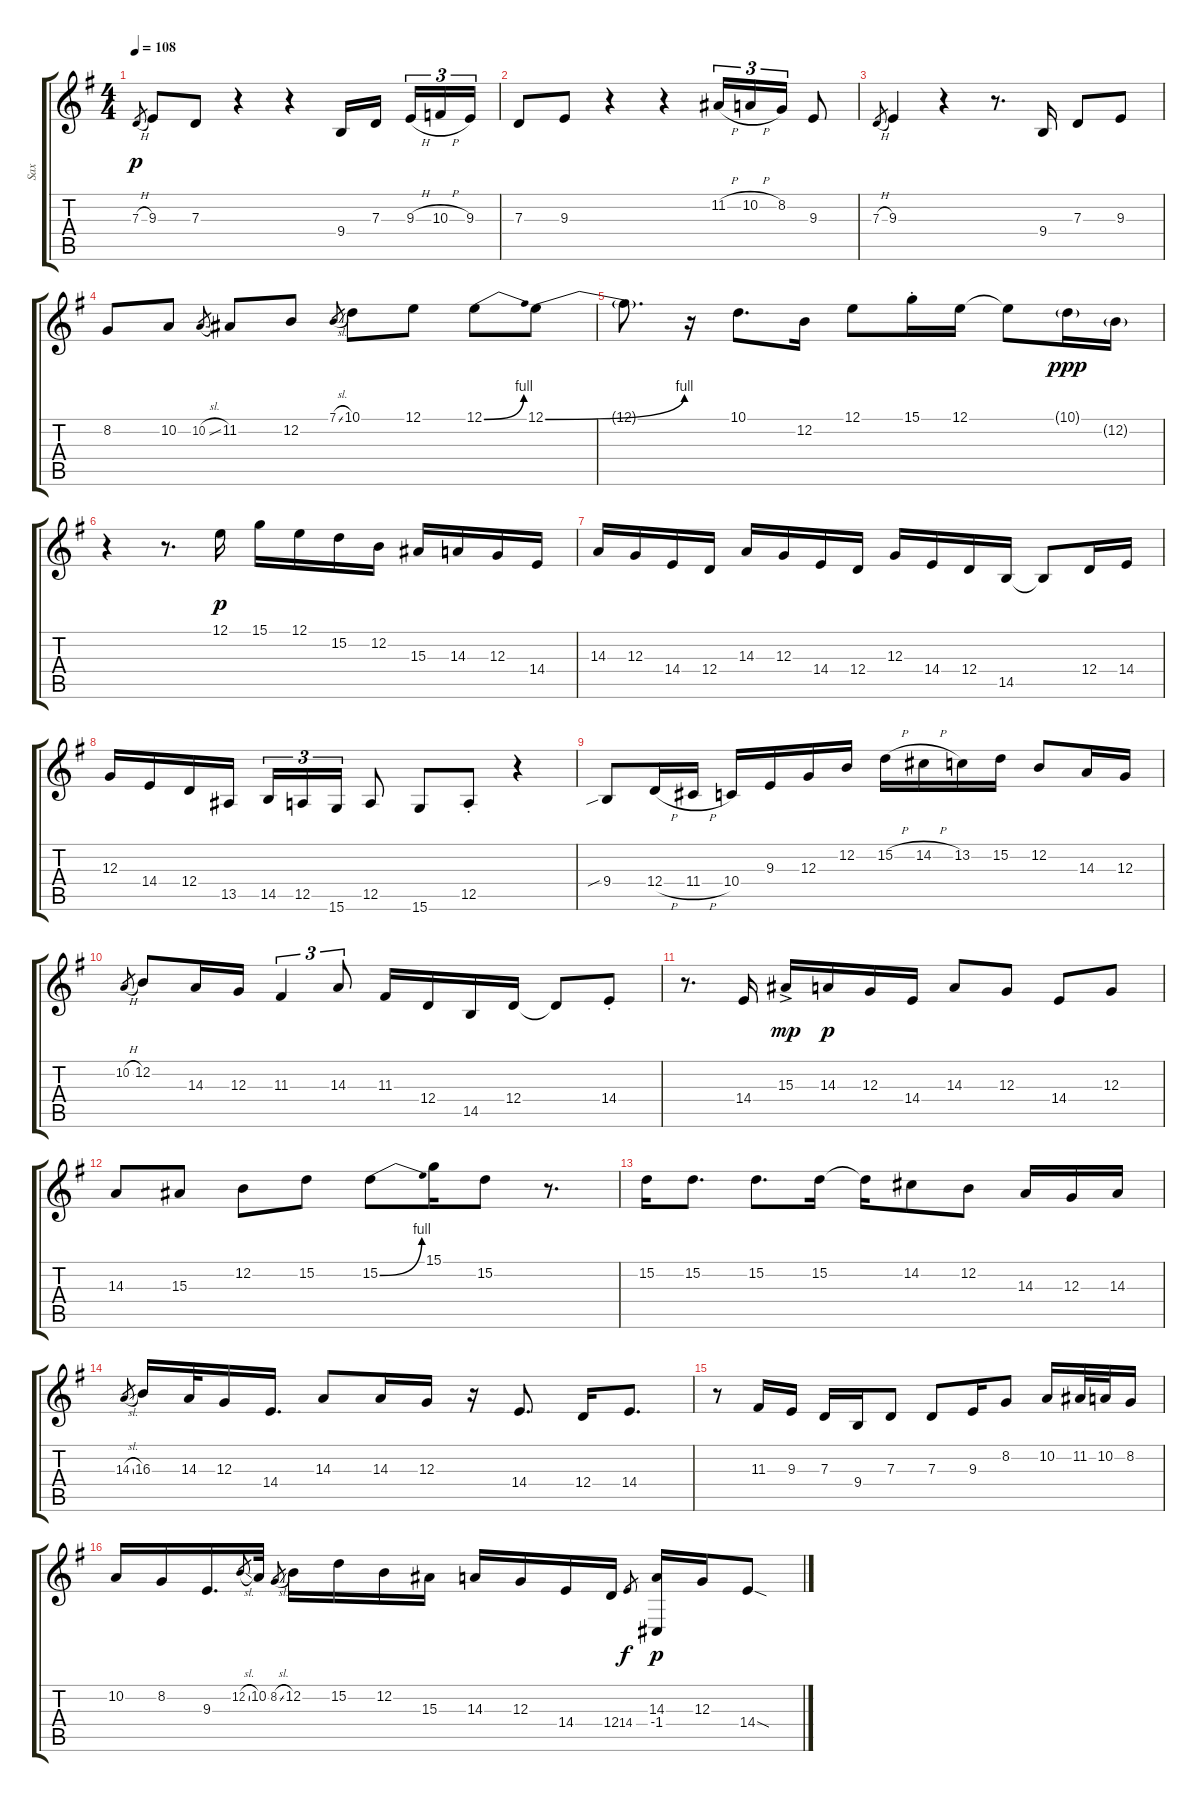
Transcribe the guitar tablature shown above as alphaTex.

\track ("Sax" "Sax") {instrument altosax}
\staff {score tabs}
\tuning (E4 B3 G3 D3 A2 E2) {hide}
\ts (4 4)
\tempo 108
\clef g2
\ks g
7.3{h}.8{gr dy p} 9.3.8 7.3.8 r.4 r.4 9.4.16 7.3.16{beam splitsecondary} 9.3{h}.16{tu (3 2)} 10.3{h}.16{tu (3 2)} 9.3.16{tu (3 2)} |
7.3.8 9.3.8 r.4 r.4 11.2{h}.16{tu (3 2)} 10.2{h}.16{tu (3 2)} 8.2.16{tu (3 2)} 9.3.8 |
7.3{h}.8{gr} 9.3.4 r.4 r.8{d} 9.4.16 7.3.8 9.3.8 |
8.2.8 10.2.8 10.2{sl}.8{gr} 11.2.8 12.2.8 7.1{sl}.8{gr} 10.1.8 12.1.8 12.1{be (bend 0 0 60 4)}.8 12.1{be (bend 0 0 60 4)}.8 |
12.1{t}.8{d} r.16 10.1.8{d} 12.2.16 12.1.8 15.1{st}.16 12.1.16 12.1{t}.8 10.1{g}.16{dy ppp} 12.2{g}.16 |
r.4 r.8{d} 12.1.16{dy p} 15.1.16 12.1.16 15.2.16 12.2.16 15.3.16 14.3.16 12.3.16 14.4.16 |
14.3.16 12.3.16 14.4.16 12.4.16 14.3.16 12.3.16 14.4.16 12.4.16 12.3.16 14.4.16 12.4.16 14.5.16 14.5{t}.8 12.4.16 14.4.16 |
12.3.16 14.4.16 12.4.16 13.5.16 14.5.16{tu (3 2)} 12.5.16{tu (3 2)} 15.6.16{tu (3 2)} 12.5.8 15.6.8 12.5{st}.8 r.4 |
9.4{sib}.8 12.4{h}.16 11.4{h}.16 10.4.16 9.3.16 12.3.16 12.2.16 15.2{h}.16 14.2{h}.16 13.2.16 15.2.16 12.2.8 14.3.16 12.3.16 |
10.2{h}.8{gr} 12.2.8 14.3.16 12.3.16 11.3.4{tu (3 2)} 14.3.8{tu (3 2)} 11.3.16 12.4.16 14.5.16 12.4.16 12.4{t}.8 14.4{st}.8 |
r.8{d} 14.4.16 15.3{ac}.16{dy mp} 14.3.16{dy p} 12.3.16 14.4.16 14.3.8 12.3.8 14.4.8 12.3.8 |
14.3.8 15.3.8 12.2.8 15.2.8 15.2{be (bend 0 0 60 4)}.8 15.1.16 15.2.8 r.8{d} |
15.2.16 15.2.8{d} 15.2.8{d} 15.2.16 15.2{t}.16 14.2.8 12.2.8 14.3.16 12.3.16 14.3.16 |
14.3{sl}.8{gr} 16.3.16 14.3.32 12.3.16 14.4.16{d} 14.3.8 14.3.16 12.3.16 r.16 14.4.8{d} 12.4.16 14.4.8{d} |
r.8 11.3.16 9.3.16 7.3.16 9.4.16 7.3.8 7.3.8 9.3.16 8.2.8 10.2.16 11.2.32 10.2.32 8.2.16 |
10.2.16 8.2.16 9.3.16{d} 12.2{sl}.8{gr} 10.2.32 8.2{sl}.8{gr} 12.2.16 15.2.16 12.2.16 15.3.16 14.3.16 12.3.16 14.4.16 12.4.16 14.4.8{gr dy f} (14.3 -1.4).16{dy p} 12.3.16 14.4{sod}.8
